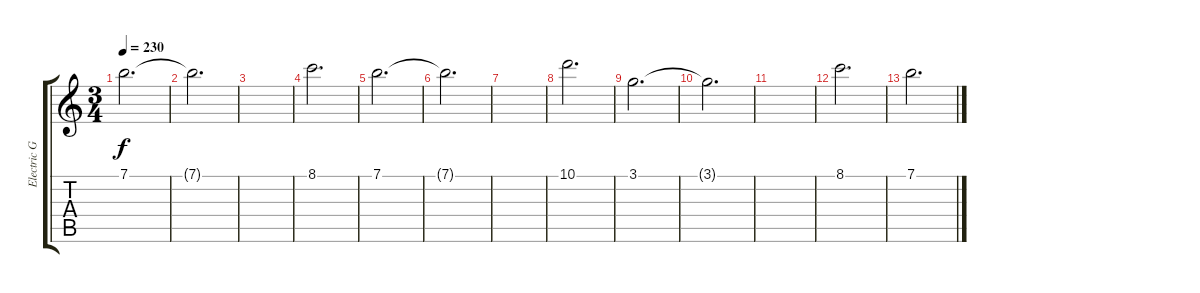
\track ("Electric Guitar" "Electric G") {instrument electricguitarclean}
\staff {score tabs}
\tuning (E4 B3 G3 D3 A2 E2) {hide}
\ts (3 4)
\tempo 230
\clef g2
\ks c
7.1.2{d dy f} |
7.1{t}.2{d} |
|
8.1.2{d} |
7.1.2{d} |
7.1{t}.2{d} |
|
10.1.2{d} |
3.1.2{d} |
3.1{t}.2{d} |
|
8.1.2{d} |
7.1.2{d}
